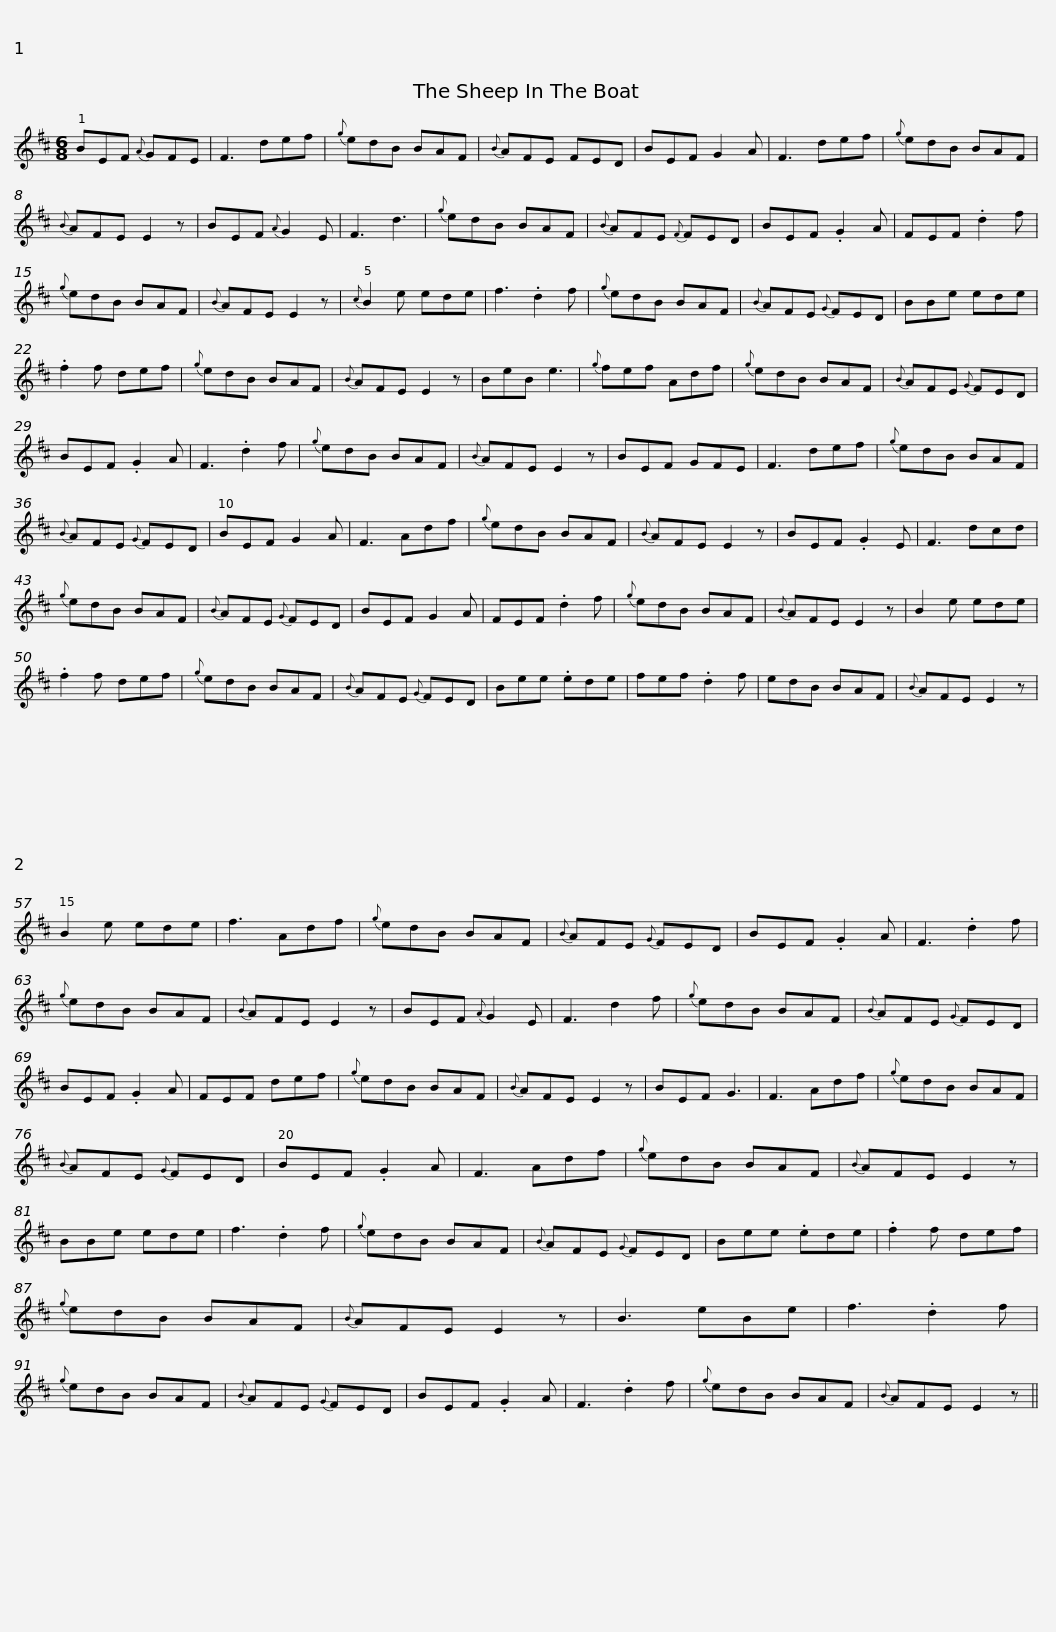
X:1
L:1/8
M:6/8
I:linebreak $
K:D
V:1 treble
V:1
 BEF{A} GFE | F3 def |{g} edB BAF |{B} AFE FED | BEF G2 A | %5
 F3 def |{g} edB BAF |${B} AFE E2 z | BEF{A} G2 E | F3 d3 | %10
{g} edB BAF |{B} AFE{F} FED | BEF .G2 A | FEF .d2 f |${g} edB BAF | %15
{B} AFE E2 z |{c} B2 e ede | f3 .d2 f |{g} edB BAF |{B} AFE{G} FED | %20
 BBe ede |$ .f2 f def |{g} edB BAF |{B} AFE E2 z | BeB e3 | %25
{g} fef Adf |{g} edB BAF |{B} AFE{G} FED |$ BEF .G2 A | F3 .d2 f | %30
{g} edB BAF |{B} AFE E2 z | BEF GFE | F3 def |{g} edB BAF |$ %35
{B} AFE{G} FED | BEF G2 A | F3 Adf |{g} edB BAF |{B} AFE E2 z | %40
 BEF .G2 E | F3 dcd |${g} edB BAF |{B} AFE{G} FED | BEF G2 A | %45
 FEF .d2 f |{g} edB BAF |{B} AFE E2 z | B2 e ede |$ .f2 f def | %50
{g} edB BAF |{B} AFE{G} FED | Bee .ede | fef .d2 f | edB BAF | %55
{B} AFE E2 z |$ B2 e ede | f3 Adf |{g} edB BAF |{B} AFE{G} FED | %60
 BEF .G2 A | F3 .d2 f |{g} edB BAF |${B} AFE E2 z | BEF{A} G2 E | %65
 F3 d2 f |{g} edB BAF |{B} AFE{G} FED | BEF .G2 A | FEF def |$ %70
{g} edB BAF |{B} AFE E2 z | BEF G3 | F3 Adf |{g} edB BAF | %75
{B} AFE{G} FED | BEF .G2 A |$ F3 Adf |{g} edB BAF |{B} AFE E2 z | %80
 BBe ede | f3 .d2 f |{g} edB BAF |{B} AFE{G} FED |$ Bee .ede | %85
 .f2 f def |{g} edB BAF |{B} AFE E2 z | B3 eBe | f3 .d2 f | %90
{g} edB BAF |${B} AFE{G} FED | BEF .G2 A | F3 .d2 f |{g} edB BAF | %95
{B} AFE E2 z || %96
